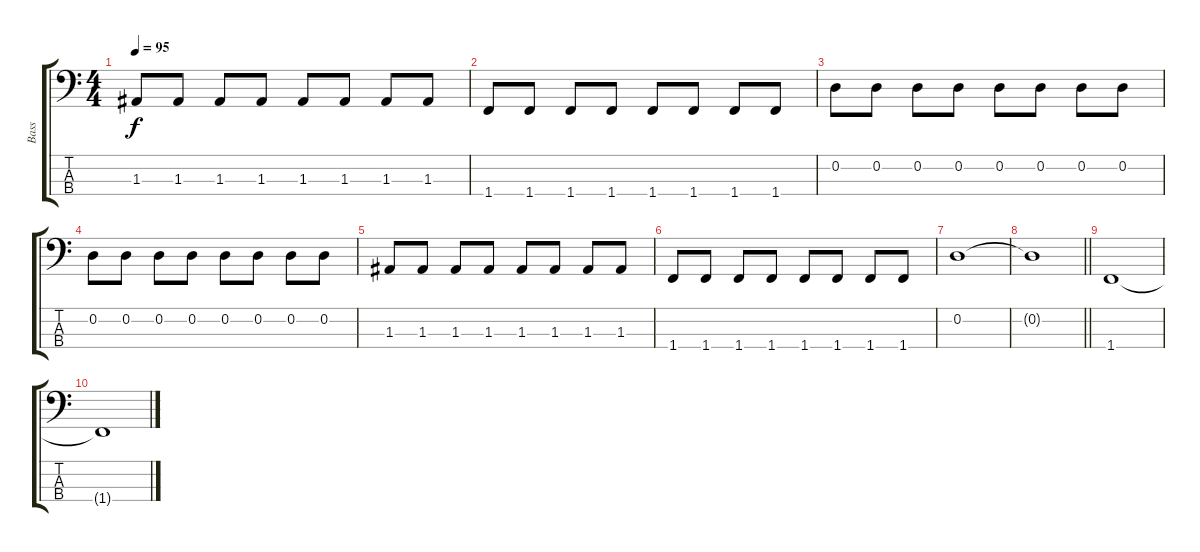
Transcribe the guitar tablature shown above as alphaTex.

\track ("Bass" "Bass") {instrument electricbassfinger}
\staff {score tabs}
\tuning (G2 D2 A1 E1) {hide}
\ts (4 4)
\tempo 95
\clef f4
\ks c
1.3.8{dy f} 1.3.8 1.3.8 1.3.8 1.3.8 1.3.8 1.3.8 1.3.8 |
1.4.8 1.4.8 1.4.8 1.4.8 1.4.8 1.4.8 1.4.8 1.4.8 |
0.2.8 0.2.8 0.2.8 0.2.8 0.2.8 0.2.8 0.2.8 0.2.8 |
0.2.8 0.2.8 0.2.8 0.2.8 0.2.8 0.2.8 0.2.8 0.2.8 |
1.3.8 1.3.8 1.3.8 1.3.8 1.3.8 1.3.8 1.3.8 1.3.8 |
1.4.8 1.4.8 1.4.8 1.4.8 1.4.8 1.4.8 1.4.8 1.4.8 |
0.2.1 |
\barLineRight lightlight
0.2{t}.1 |
1.4.1 |
1.4{t}.1
